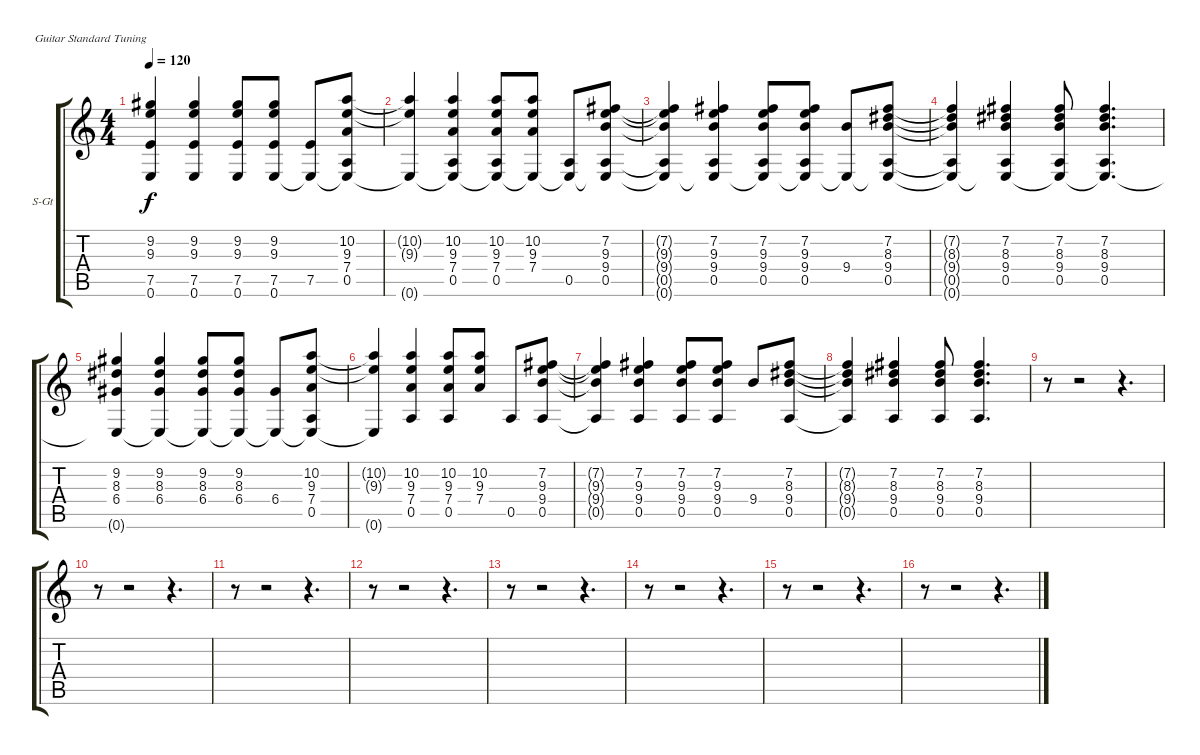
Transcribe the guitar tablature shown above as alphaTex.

\bracketExtendMode groupsimilarinstruments
\firstSystemTrackNameOrientation horizontal
\otherSystemsTrackNameOrientation horizontal
\track ("Guitarra1" "S-Gt") {instrument acousticguitarsteel}
\staff {score tabs}
\tuning (E4 B3 G3 D3 A2 E2)
\ts (4 4)
\tempo 120
\clef g2
\ks c
(9.2 9.3 7.5 0.6).4{dy f} (9.2 9.3 7.5 0.6).4 (9.2 9.3 7.5 0.6).8 (9.2 9.3 7.5 0.6).8 (7.5 0.6{t}).8 (10.2 9.3 7.4 0.5 0.6{t}).8 |
(10.2{t} 9.3{t} 0.6{t}).4 (10.2 9.3 7.4 0.5 0.6{t}).4 (10.2 9.3 7.4 0.5 0.6{t}).8 (10.2 9.3 7.4 0.6{t}).8 (0.5 0.6{t}).8 (7.2 9.3 9.4 0.5 0.6{t}).8 |
(7.2{t} 9.3{t} 9.4{t} 0.5{t} 0.6{t}).4 (7.2 9.3 9.4 0.5 0.6{t}).4 (7.2 9.3 9.4 0.5 0.6{t}).8 (7.2 9.3 9.4 0.5 0.6{t}).8 (9.4 0.6{t}).8 (7.2 8.3 9.4 0.5 0.6{t}).8 |
(7.2{t} 8.3{t} 9.4{t} 0.5{t} 0.6{t}).4 (7.2 8.3 9.4 0.5 0.6{t}).4 (7.2 8.3 9.4 0.5 0.6{t}).8 (7.2 8.3 9.4 0.5 0.6{t}).4{d} |
(9.2 8.3 6.4 0.6{t}).4 (9.2 8.3 6.4 0.6{t}).4 (9.2 8.3 6.4 0.6{t}).8 (9.2 8.3 6.4 0.6{t}).8 (6.4 0.6{t}).8 (10.2 9.3 7.4 0.5 0.6{t}).8 |
(10.2{t} 9.3{t} 0.6{t}).4 (10.2 9.3 7.4 0.5).4 (10.2 9.3 7.4 0.5).8 (10.2 9.3 7.4).8 0.5.8 (7.2 9.3 9.4 0.5).8 |
(7.2{t} 9.3{t} 9.4{t} 0.5{t}).4 (7.2 9.3 9.4 0.5).4 (7.2 9.3 9.4 0.5).8 (7.2 9.3 9.4 0.5).8 9.4.8 (7.2 8.3 9.4 0.5).8 |
(7.2{t} 8.3{t} 9.4{t} 0.5{t}).4 (7.2 8.3 9.4 0.5).4 (7.2 8.3 9.4 0.5).8 (7.2 8.3 9.4 0.5).4{d} |
r.8 r.2 r.4{d} |
r.8 r.2 r.4{d} |
r.8 r.2 r.4{d} |
r.8 r.2 r.4{d} |
r.8 r.2 r.4{d} |
r.8 r.2 r.4{d} |
r.8 r.2 r.4{d} |
r.8 r.2 r.4{d}
